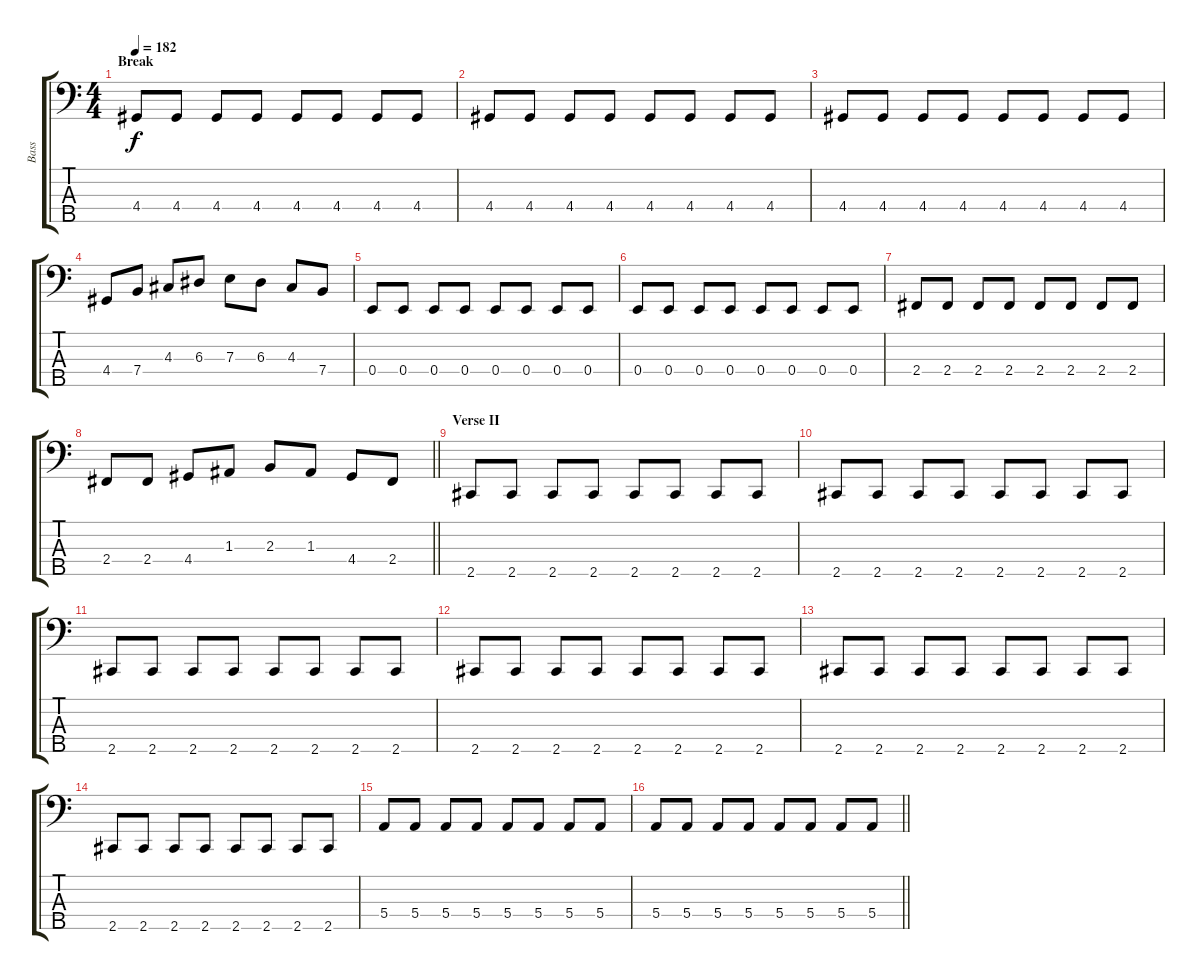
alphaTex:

\track ("Bass" "Bass") {instrument electricbassfinger}
\staff {score tabs}
\tuning (G2 D2 A1 E1 B0) {hide}
\ts (4 4)
\section ("" "Break")
\tempo 182
\clef f4
\ks c
4.4.8{dy f} 4.4.8 4.4.8 4.4.8 4.4.8 4.4.8 4.4.8 4.4.8 |
4.4.8 4.4.8 4.4.8 4.4.8 4.4.8 4.4.8 4.4.8 4.4.8 |
4.4.8 4.4.8 4.4.8 4.4.8 4.4.8 4.4.8 4.4.8 4.4.8 |
4.4.8 7.4.8 4.3.8 6.3.8 7.3.8 6.3.8 4.3.8 7.4.8 |
0.4.8 0.4.8 0.4.8 0.4.8 0.4.8 0.4.8 0.4.8 0.4.8 |
0.4.8 0.4.8 0.4.8 0.4.8 0.4.8 0.4.8 0.4.8 0.4.8 |
2.4.8 2.4.8 2.4.8 2.4.8 2.4.8 2.4.8 2.4.8 2.4.8 |
\barLineRight lightlight
2.4.8 2.4.8 4.4.8 1.3.8 2.3.8 1.3.8 4.4.8 2.4.8 |
\section ("" "Verse II")
2.5.8 2.5.8 2.5.8 2.5.8 2.5.8 2.5.8 2.5.8 2.5.8 |
2.5.8 2.5.8 2.5.8 2.5.8 2.5.8 2.5.8 2.5.8 2.5.8 |
2.5.8 2.5.8 2.5.8 2.5.8 2.5.8 2.5.8 2.5.8 2.5.8 |
2.5.8 2.5.8 2.5.8 2.5.8 2.5.8 2.5.8 2.5.8 2.5.8 |
2.5.8 2.5.8 2.5.8 2.5.8 2.5.8 2.5.8 2.5.8 2.5.8 |
2.5.8 2.5.8 2.5.8 2.5.8 2.5.8 2.5.8 2.5.8 2.5.8 |
5.4.8 5.4.8 5.4.8 5.4.8 5.4.8 5.4.8 5.4.8 5.4.8 |
\barLineRight lightlight
5.4.8 5.4.8 5.4.8 5.4.8 5.4.8 5.4.8 5.4.8 5.4.8
